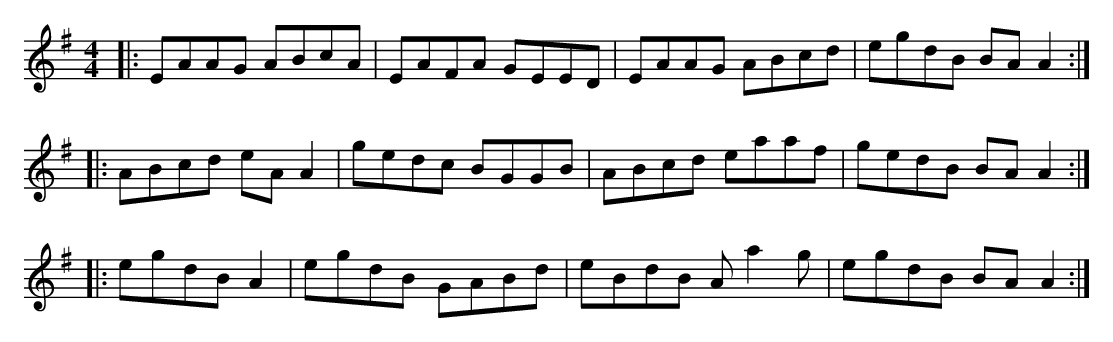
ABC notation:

X:1
M:4/4
K:Ador
|:EAAG ABcA|EAFA GEED|EAAG ABcd|egdB BAA2:|
|:ABcd eAA2|gedc BGGB|ABcd eaaf|gedB BAA2:|
|:egdB A2|egdB GABd|eBdB Aa2g|egdB BAA2:|
